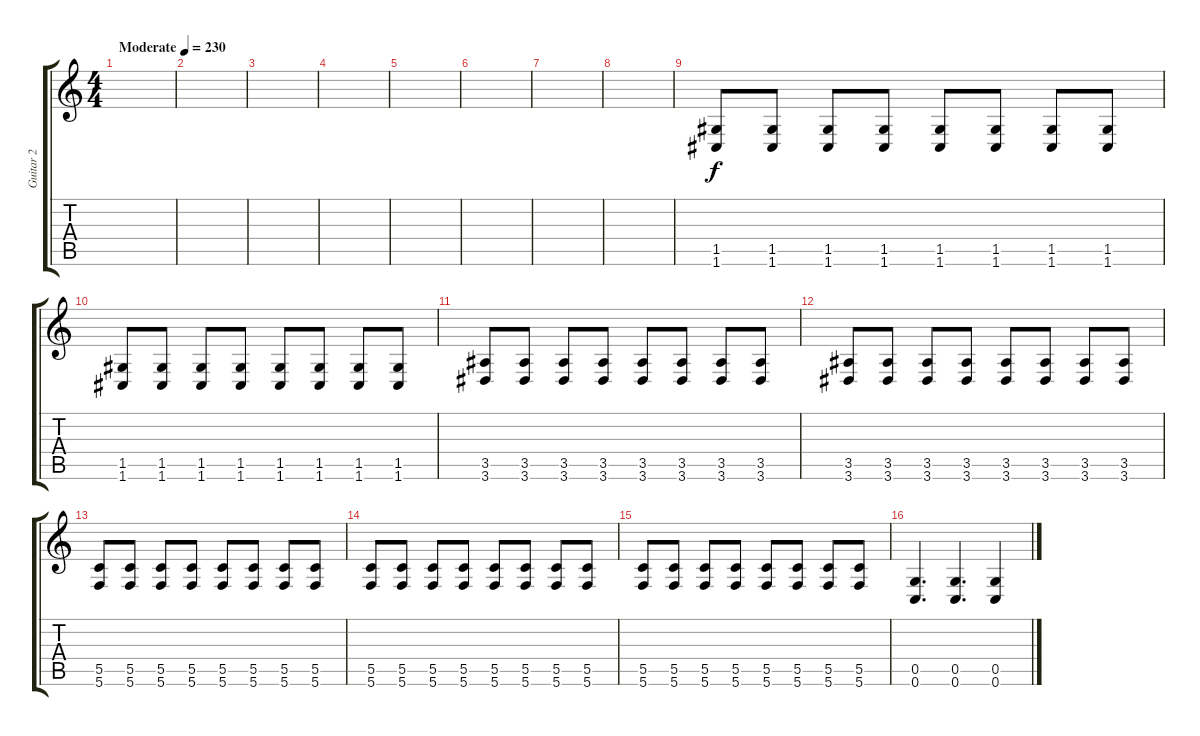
\track ("Guitar 2" "Guitar 2") {instrument distortionguitar}
\staff {score tabs}
\tuning (D4 A3 F3 C3 G2 C2) {hide}
\ts (4 4)
\tempo (230 "Moderate")
\clef g2
\ks c
|
|
|
|
|
|
|
|
(1.5 1.6).8 (1.5 1.6).8 (1.5 1.6).8 (1.5 1.6).8 (1.5 1.6).8 (1.5 1.6).8 (1.5 1.6).8 (1.5 1.6).8 |
(1.5 1.6).8 (1.5 1.6).8 (1.5 1.6).8 (1.5 1.6).8 (1.5 1.6).8 (1.5 1.6).8 (1.5 1.6).8 (1.5 1.6).8 |
(3.5 3.6).8 (3.5 3.6).8 (3.5 3.6).8 (3.5 3.6).8 (3.5 3.6).8 (3.5 3.6).8 (3.5 3.6).8 (3.5 3.6).8 |
(3.5 3.6).8 (3.5 3.6).8 (3.5 3.6).8 (3.5 3.6).8 (3.5 3.6).8 (3.5 3.6).8 (3.5 3.6).8 (3.5 3.6).8 |
(5.5 5.6).8 (5.5 5.6).8 (5.5 5.6).8 (5.5 5.6).8 (5.5 5.6).8 (5.5 5.6).8 (5.5 5.6).8 (5.5 5.6).8 |
(5.5 5.6).8 (5.5 5.6).8 (5.5 5.6).8 (5.5 5.6).8 (5.5 5.6).8 (5.5 5.6).8 (5.5 5.6).8 (5.5 5.6).8 |
(5.5 5.6).8 (5.5 5.6).8 (5.5 5.6).8 (5.5 5.6).8 (5.5 5.6).8 (5.5 5.6).8 (5.5 5.6).8 (5.5 5.6).8 |
(0.5 0.6).4{d} (0.5 0.6).4{d} (0.5 0.6).4
